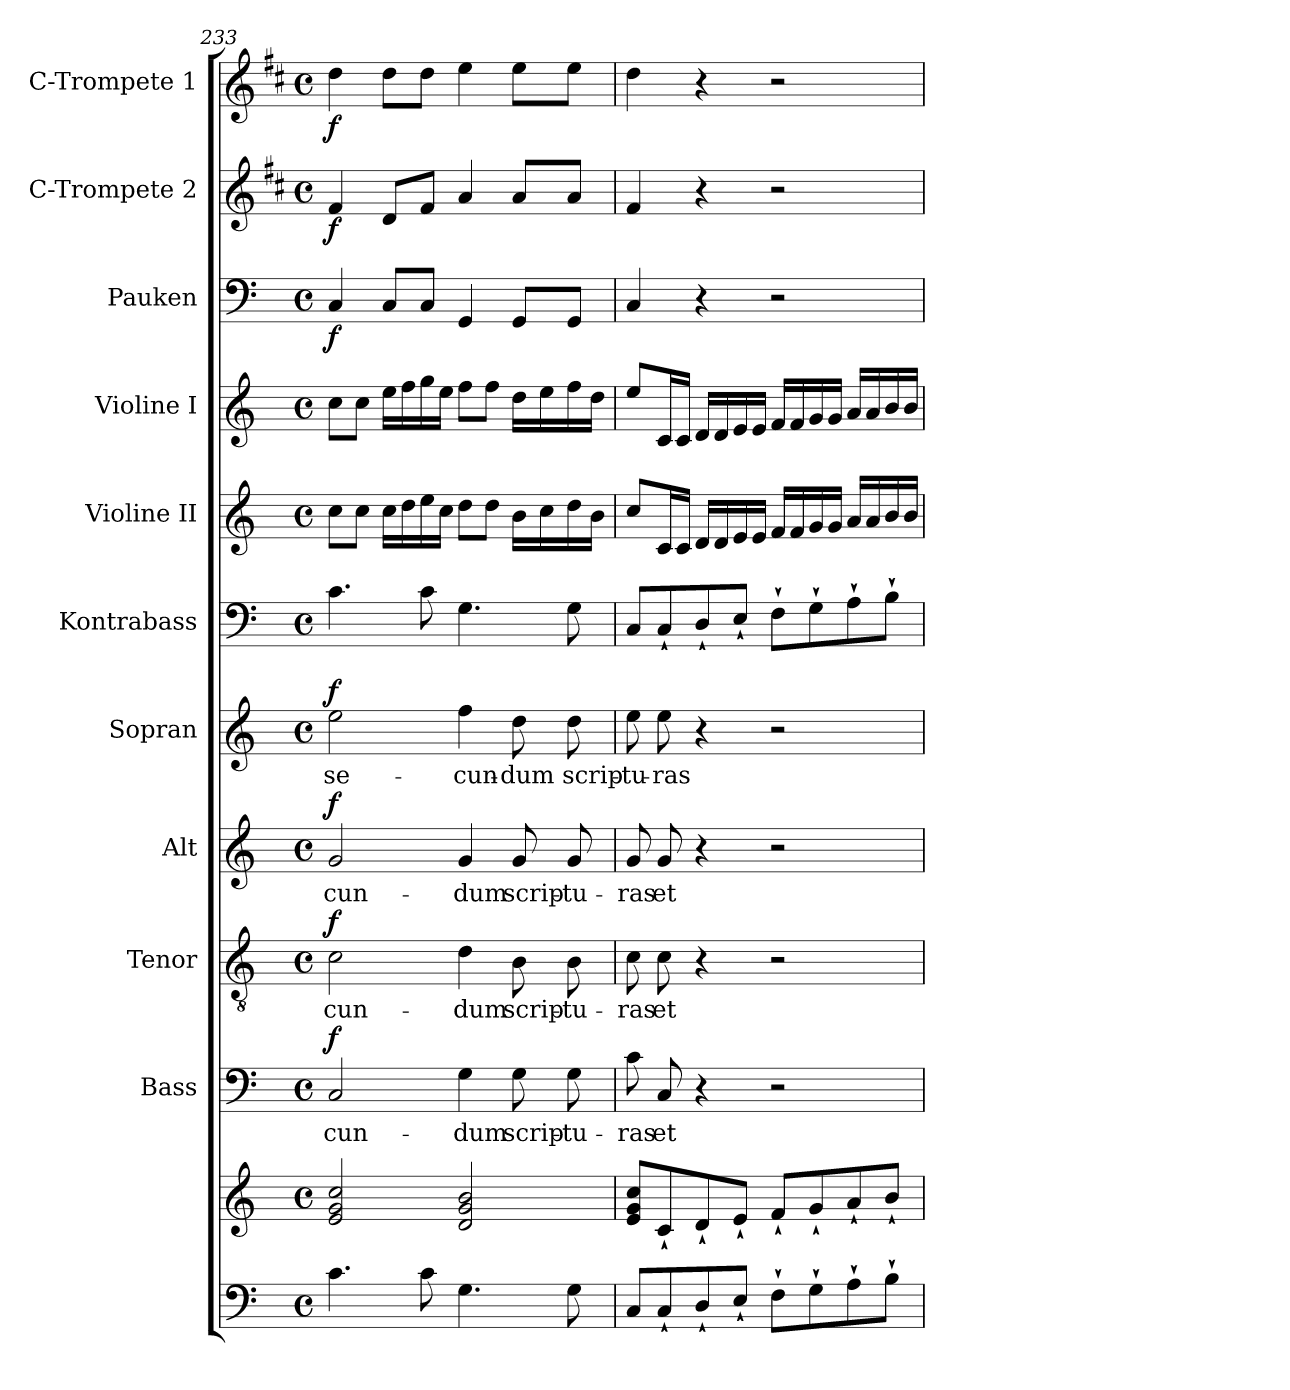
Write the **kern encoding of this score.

**kern	**kern	**kern	**text	**dynam	**kern	**text	**dynam	**kern	**text	**dynam	**kern	**text	**dynam	**kern	**kern	**kern	**kern	**dynam	**kern	**dynam	**kern	**dynam
*part11	*part11	*part10	*part10	*part10	*part9	*part9	*part9	*part8	*part8	*part8	*part7	*part7	*part7	*part6	*part5	*part4	*part3	*part3	*part2	*part2	*part1	*part1
*staff12	*staff11	*staff10	*staff10	*staff10	*staff9	*staff9	*staff9	*staff8	*staff8	*staff8	*staff7	*staff7	*staff7	*staff6	*staff5	*staff4	*staff3	*staff3	*staff2	*staff2	*staff1	*staff1
*	*	*I"Bass	*	*	*I"Tenor	*	*	*I"Alt	*	*	*I"Sopran	*	*	*I"Kontrabass	*I"Violine II	*I"Violine I	*I"Pauken	*	*I"C-Trompete 2	*	*I"C-Trompete 1	*
*	*	*I'B.	*	*	*I'T.	*	*	*I'A.	*	*	*I'S.	*	*	*I'Kb.	*I'Vl. II	*I'Vl. I	*I'Pk.	*	*I'C Trp. 2	*	*I'C Trp. 1	*
*clefF4	*clefG2	*clefF4	*	*	*clefGv2	*	*	*clefG2	*	*	*clefG2	*	*	*clefF4	*clefG2	*clefG2	*clefF4	*	*clefG2	*	*clefG2	*
*	*	*	*	*	*	*	*	*	*	*	*	*	*	*ITrd7c12	*	*	*	*	*ITrd1c2	*	*ITrd1c2	*
*k[]	*k[]	*k[]	*	*	*k[]	*	*	*k[]	*	*	*k[]	*	*	*k[]	*k[]	*k[]	*k[]	*	*k[]	*	*k[]	*
*C:	*C:	*C:	*	*	*C:	*	*	*C:	*	*	*C:	*	*	*C:	*C:	*C:	*C:	*	*C:	*	*C:	*
*M4/4	*M4/4	*M4/4	*	*	*M4/4	*	*	*M4/4	*	*	*M4/4	*	*	*M4/4	*M4/4	*M4/4	*M4/4	*	*M4/4	*	*M4/4	*
*met(c)	*met(c)	*met(c)	*	*	*met(c)	*	*	*met(c)	*	*	*met(c)	*	*	*met(c)	*met(c)	*met(c)	*met(c)	*	*met(c)	*	*met(c)	*
=233	=233	=233	=233	=233	=233	=233	=233	=233	=233	=233	=233	=233	=233	=233	=233	=233	=233	=233	=233	=233	=233	=233
!	!	!	!LO:LY:b	!LO:DY:a	!	!LO:LY:b	!LO:DY:a	!	!LO:LY:b	!LO:DY:a	!	!LO:LY:b	!LO:DY:a	!	!	!	!	!LO:DY:b	!	!LO:DY:b	!	!LO:DY:b
4.c\	2e/ 2g/ 2cc/	2C/	-cun-	f	2c\	-cun-	f	2g/	-cun-	f	2ee\	se-	f	4.C\	8cc\L	8cc\L	4C/	f	4e/	f	4cc\	f
.	.	.	.	.	.	.	.	.	.	.	.	.	.	.	8cc\J	8cc\J	.	.	.	.	.	.
.	.	.	.	.	.	.	.	.	.	.	.	.	.	.	16cc\LL	16ee\LL	8C/L	.	8c/L	.	8cc\L	.
.	.	.	.	.	.	.	.	.	.	.	.	.	.	.	16dd\	16ff\	.	.	.	.	.	.
8c\	.	.	.	.	.	.	.	.	.	.	.	.	.	8C\	16ee\	16gg\	8C/J	.	8e/J	.	8cc\J	.
.	.	.	.	.	.	.	.	.	.	.	.	.	.	.	16cc\JJ	16ee\JJ	.	.	.	.	.	.
!	!	!	!LO:LY:b	!	!	!LO:LY:b	!	!	!LO:LY:b	!	!	!LO:LY:b	!	!	!	!	!	!	!	!	!	!
4.G\	2d/ 2g/ 2b/	4G\	-dum	.	4d\	-dum	.	4g/	-dum	.	4ff\	-cun-	.	4.GG\	8dd\L	8ff\L	4GG/	.	4g/	.	4dd\	.
.	.	.	.	.	.	.	.	.	.	.	.	.	.	.	8dd\J	8ff\J	.	.	.	.	.	.
!	!	!	!LO:LY:b	!	!	!LO:LY:b	!	!	!LO:LY:b	!	!	!LO:LY:b	!	!	!	!	!	!	!	!	!	!
.	.	8G\	scrip-	.	8B\	scrip-	.	8g/	scrip-	.	8dd\	-dum	.	.	16b\LL	16dd\LL	8GG/L	.	8g/L	.	8dd\L	.
.	.	.	.	.	.	.	.	.	.	.	.	.	.	.	16cc\	16ee\	.	.	.	.	.	.
!	!	!	!LO:LY:b	!	!	!LO:LY:b	!	!	!LO:LY:b	!	!	!LO:LY:b	!	!	!	!	!	!	!	!	!	!
8G\	.	8G\	-tu-	.	8B\	-tu-	.	8g/	-tu-	.	8dd\	scrip-	.	8GG\	16dd\	16ff\	8GG/J	.	8g/J	.	8dd\J	.
.	.	.	.	.	.	.	.	.	.	.	.	.	.	.	16b\JJ	16dd\JJ	.	.	.	.	.	.
=234	=234	=234	=234	=234	=234	=234	=234	=234	=234	=234	=234	=234	=234	=234	=234	=234	=234	=234	=234	=234	=234	=234
!	!	!	!LO:LY:b	!	!	!LO:LY:b	!	!	!LO:LY:b	!	!	!LO:LY:b	!	!	!	!	!	!	!	!	!	!
8C/L	8e/ 8g/ 8cc/L	8c\	-ras	.	8c\	-ras	.	8g/	-ras	.	8ee\	-tu-	.	8CC/L	8cc/L	8ee/L	4C/	.	4e/	.	4cc\	.
!	!	!	!LO:LY:b	!	!	!LO:LY:b	!	!	!LO:LY:b	!	!	!LO:LY:b	!	!	!	!	!	!	!	!	!	!
8C`</	8c`</	8C/	et	.	8c\	et	.	8g/	et	.	8ee\	-ras	.	8CC`</	16c/L	16c/L	.	.	.	.	.	.
.	.	.	.	.	.	.	.	.	.	.	.	.	.	.	16c/JJ	16c/JJ	.	.	.	.	.	.
8D`</	8d`</	4r	.	.	4r	.	.	4r	.	.	4r	.	.	8DD`</	16d/LL	16d/LL	4r	.	4r	.	4r	.
.	.	.	.	.	.	.	.	.	.	.	.	.	.	.	16d/	16d/	.	.	.	.	.	.
8E`</J	8e`</J	.	.	.	.	.	.	.	.	.	.	.	.	8EE`</J	16e/	16e/	.	.	.	.	.	.
.	.	.	.	.	.	.	.	.	.	.	.	.	.	.	16e/JJ	16e/JJ	.	.	.	.	.	.
8F`>\L	8f`</L	2r	.	.	2r	.	.	2r	.	.	2r	.	.	8FF`>\L	16f/LL	16f/LL	2r	.	2r	.	2r	.
.	.	.	.	.	.	.	.	.	.	.	.	.	.	.	16f/	16f/	.	.	.	.	.	.
8G`>\	8g`</	.	.	.	.	.	.	.	.	.	.	.	.	8GG`>\	16g/	16g/	.	.	.	.	.	.
.	.	.	.	.	.	.	.	.	.	.	.	.	.	.	16g/JJ	16g/JJ	.	.	.	.	.	.
8A`>\	8a`</	.	.	.	.	.	.	.	.	.	.	.	.	8AA`>\	16a/LL	16a/LL	.	.	.	.	.	.
.	.	.	.	.	.	.	.	.	.	.	.	.	.	.	16a/	16a/	.	.	.	.	.	.
8B`>\J	8b`</J	.	.	.	.	.	.	.	.	.	.	.	.	8BB`>\J	16b/	16b/	.	.	.	.	.	.
.	.	.	.	.	.	.	.	.	.	.	.	.	.	.	16b/JJ	16b/JJ	.	.	.	.	.	.
=	=	=	=	=	=	=	=	=	=	=	=	=	=	=	=	=	=	=	=	=	=	=
*-	*-	*-	*-	*-	*-	*-	*-	*-	*-	*-	*-	*-	*-	*-	*-	*-	*-	*-	*-	*-	*-	*-
